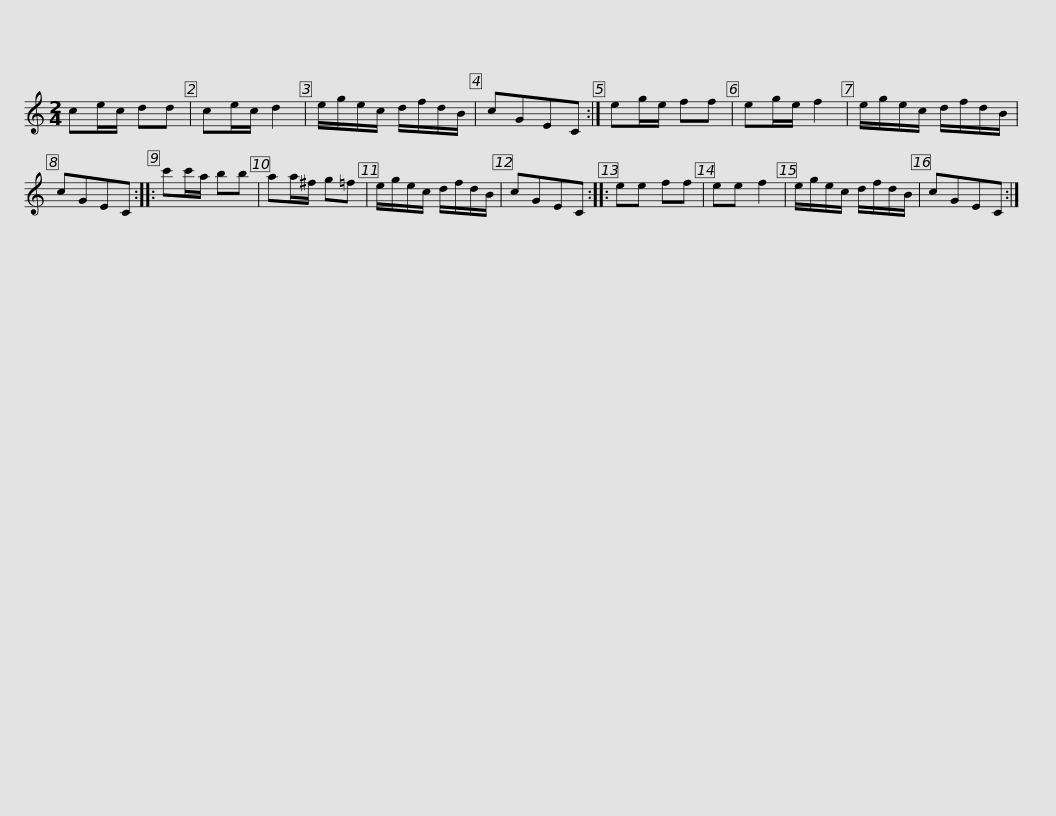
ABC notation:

X:1
L:1/8
M:2/4
I:linebreak $
K:C
V:1 treble
V:1
 ce/c/ dd | ce/c/ d2 | e/g/e/c/ d/f/d/B/ | cGEC :| eg/e/ ff | %5
 eg/e/ f2 | e/g/e/c/ d/f/d/B/ | cGEC ::$ c'c'/a/ bb | aa/^f/ g=f | %10
 e/g/e/c/ d/f/d/B/ | cGEC :: ee ff | ee f2 | e/g/e/c/ d/f/d/B/ | %15
 cGEC :| %16
